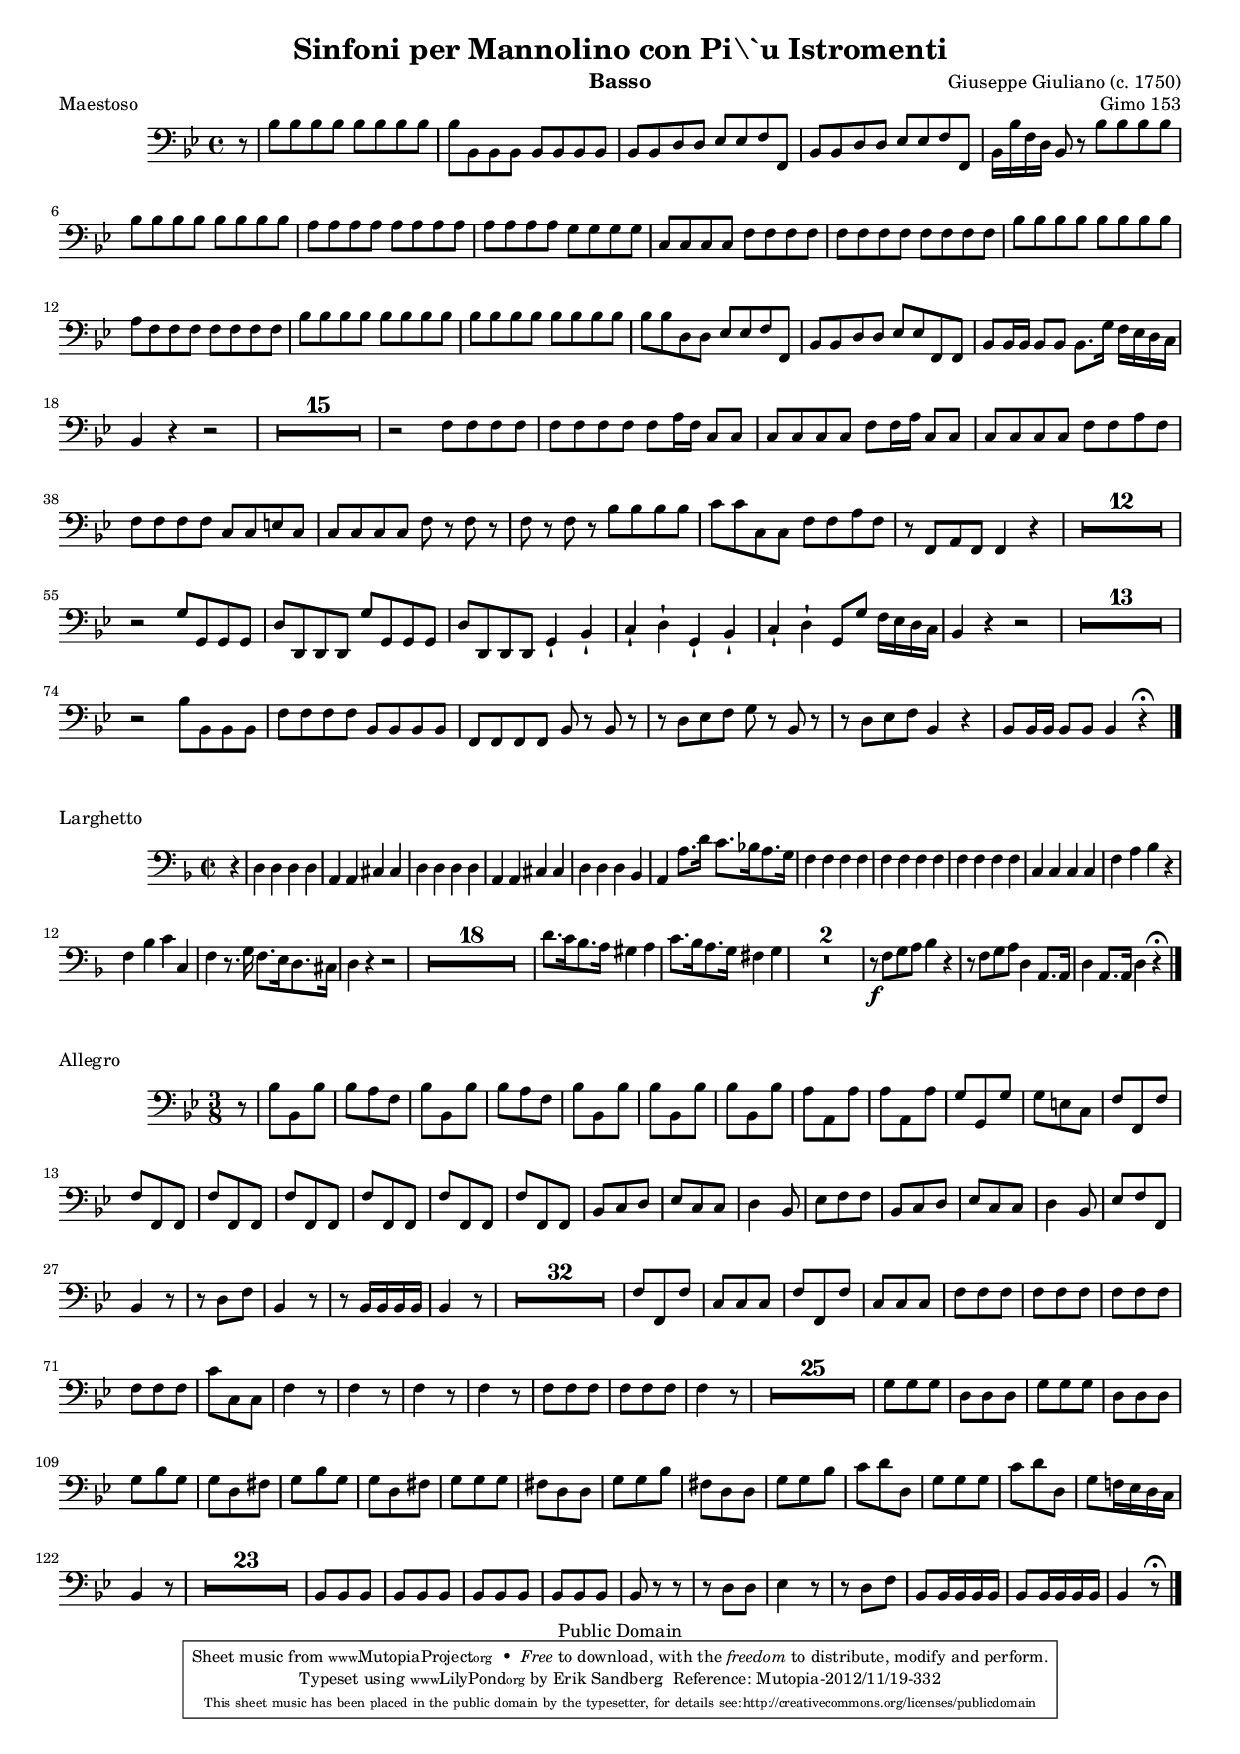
\version "2.16.0"

#(set-global-staff-size 16)

Instrument = "Basso"
\include "header.ly"
\version "2.16.0"

IBasso =  \relative c' {
  \clef "bass"
  \key bes\major
  \time 4/4
  \set Score.skipBars = ##t 

  %page 2
  %page 20
  \partial 8 r8 | bes bes bes bes bes bes bes bes |
  bes bes, bes bes bes bes bes bes | bes bes d d es es f f, |
  %4
  bes bes d d es es f f, | bes16 bes' f d bes8 r bes' bes bes bes |
  bes bes bes bes bes bes bes bes | a a a a a a a a | a a a a g g g g |
  %9
  c, c c c f f f f | f f f f f f f f | bes bes bes bes bes bes bes bes |
  a f f f f f f f | bes bes bes bes bes bes bes bes |
  %14
  bes bes bes bes bes bes bes bes | bes bes d, d es es f f, |
  bes bes d d es es f, f | bes bes16 bes bes8 bes bes8. g'16 f es d c |
  %18
  bes4 r r2 | R1*15 |
  %34
  r2 f'8 f f f | f f f f f a16 f c8 c | c c c c f f16 a c,8 c |
  c c c c f f a f | f f f f c c e c | c c c c f r f r | f r f r
  %40a Note: The bars get out of sync here
  bes bes bes bes | c c c, c f f a f | r f, a f f4 r4 | R1*12 |
  %55
  r2 g'8 g, g g |
  d' d, d d g' g, g g | % Note: bar 56 is d' d d d g g g, g, in the cello part
  d' d, d d g4-| bes-| |
  %58
  c-| d-| g,-| bes-| | c-| d-| g,8 g' f16 es d c | bes4 r r2 | R1*13
  %74
  r2 bes'8 bes, bes bes | f' f f f bes, bes bes bes | f f f f bes r bes r |
  r d es f g r bes, r | r d es f bes,4 r | bes8 bes16 bes bes8 bes bes4 r^\fermata \bar "|."
}


\version "2.16.0"

IIBasso =  \relative c {
  \clef "bass"
  \time 2/2
  \key d \minor
  \set Score.skipBars = ##t 

  %page 2
  %page 20
  \partial 4 r4 | d d d d | a a cis cis | d d d d | a a cis cis |
  %5
  d d d bes | a a'8. d16 c8. bes!16 a8. g16 | f4 f f f | f f f f | f f f f |
  %10
  c c c c | f a bes r | f bes c c, | f r8. g16 f8. e16 d8. cis16 | d4 r r2 |
  %15
  R1*18 |
  %33
  % Note: Violoncello part leaves out second half of 33 plus first half of 34.
  d'8. c16 bes8. a16 gis4 a |
  %34 Note: "c8 bes a g" in the manuscript.
  c8. bes16 a8. g16 fis4 g | 
  %37
  R1*2 | r8\f f g a bes4 r | r8 f g a d,4 a8. a16 |
  %39
  d4 a8. a16 d4 r4^\fermata \bar "|."
}

\version "2.16.0"

IIIBasso =  \relative c' {
  \clef "bass"
  \time 3/8
  \key bes \major
  \set Score.skipBars = ##t 
  
  %page 3
  %page 21
  \partial 8 r8 bes bes, bes' | bes a f | bes bes, bes' | bes a f |
  %5
  bes bes, bes' | bes bes, bes' | bes bes, bes' | a a, a' | a a, a' |
  %10
  g g, g' | g e c | f f, f' | 
  %13
  f f, f | % Note: cello part measure 13 is: f f f,
  f' f, f | f' f, f | f' f, f |
  %17
  f' f, f | f' f, f |
  %20 Note: In the cello part, measure 20-26 are replaced by 3 empty measures.
  bes c d | es c c | d4 bes8 | es f f | bes, c d | es c c | d4 bes8 |
  %26
  es f f, | bes4 r8 | r d f | bes,4 r8 |
  %30
  r bes16 bes bes bes | bes4 r8 | R4.*32 |
  %64 Note: 64-66 look "f'8 f f, | c' c c | f f f, |" in the cello part.
  f'8 f, f' | c c c | f f, f' | c c c | f f f | f f f | f f f | f f f |
  %72
  c' c, c | f4 r8 | f4 r8 | f4 r8 | f4 r8 | f f f | f f f | f4 r8 |
  %80
  R4.*25 |
  %105
  g8 g g | d d d | g g g | d d d | g bes g | g d fis |
  %111
  g bes g | g d fis | g g g | fis d d | g g bes | fis d d | g g bes |
  %118
  c d d, | g g g | c d d, |  g[ f!16 es d c] | bes4 r8 |
  %123
  R4.*23 |
  %146
  bes8 bes bes | bes bes bes | bes bes bes | bes bes bes | bes r r |
  %151
  r d d | es4 r8 | r d f |  bes,8[ bes16 bes bes bes] |
  %155
   bes8[ bes16 bes bes bes] | bes4 r8^\fermata \bar "|."
}


\score {
  \context Staff = Basso <<
    \IBasso
  >>

  \header {piece = "Maestoso" opus = "Gimo 153"}
  \layout {}
  
  \midi {
    \tempo 4 = 66
    }


}

\score {
  \context Staff = Basso <<
     \IIBasso
  >>

  \header {piece = "Larghetto"}
  \layout {}
  
  \midi {
    \tempo 4 = 66
    }


}

\score {
  \context Staff = Basso <<
    \IIIBasso
  >>
  \header {piece = "Allegro"}
  \layout {}
  
  \midi {
    \tempo 4. = 36
    }


}
